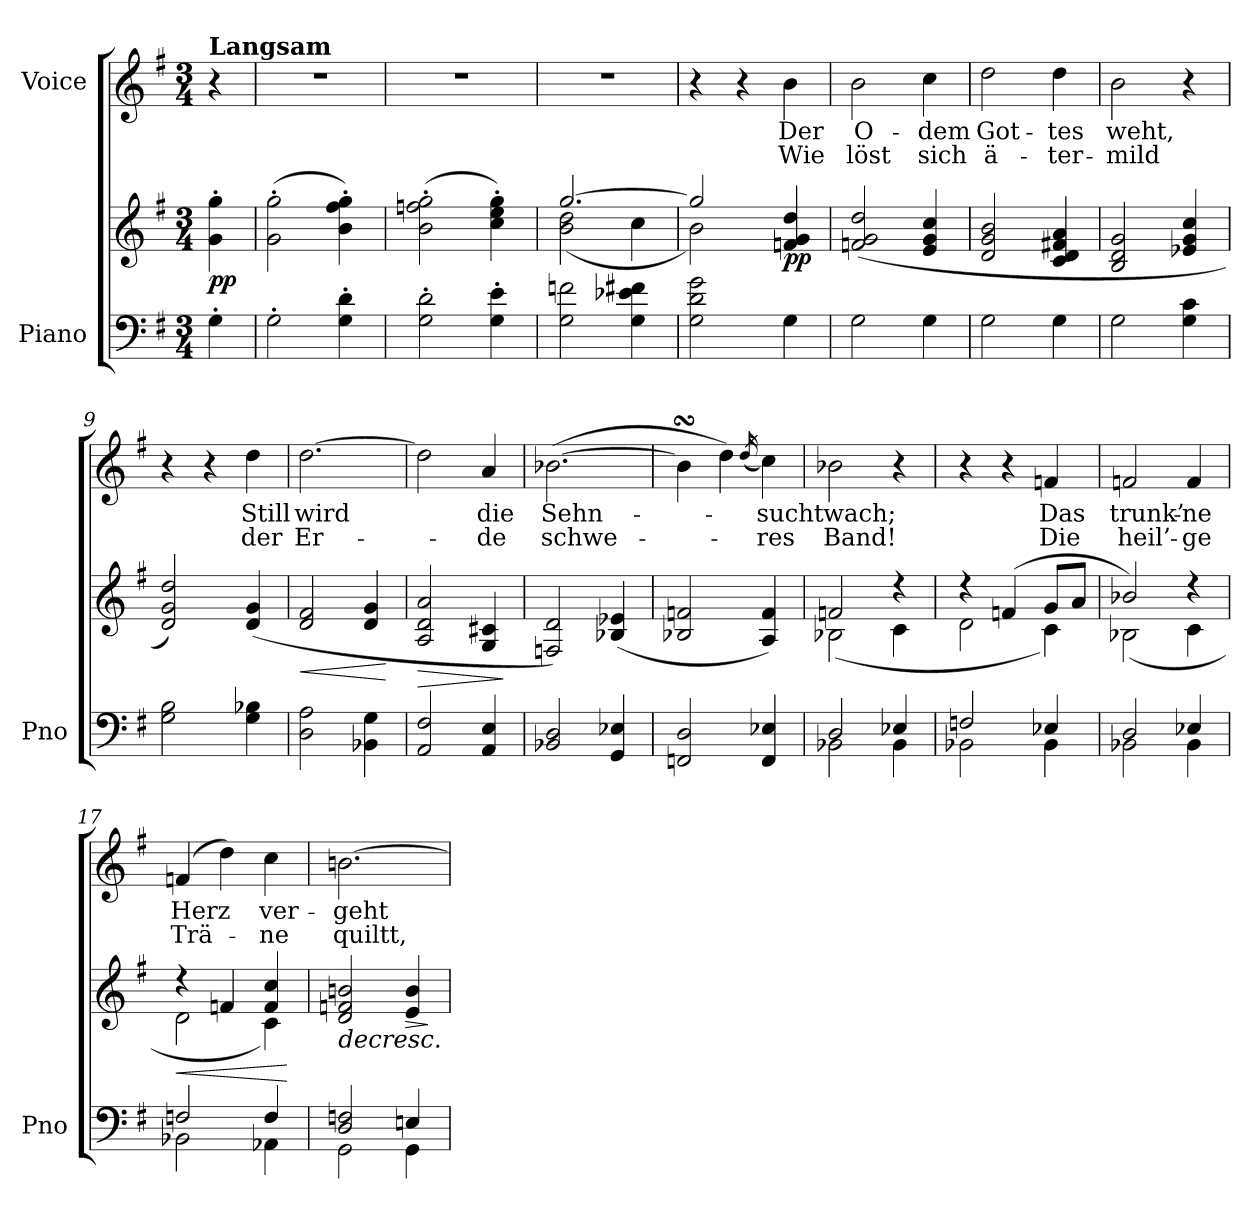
**kern	**kern	**dynam	**kern	**text	**text
*part2	*part2	*part2	*part1	*part1	*part1
*staff3	*staff2	*staff2/3	*staff1	*staff1	*staff1
*I"Piano	*	*	*I"Voice	*	*
*I'Pno	*	*	*	*	*
*clefF4	*clefG2	*	*clefG2	*	*
*k[f#]	*k[f#]	*	*k[f#]	*	*
*M3/4	*M3/4	*	*M3/4	*	*
=1	=1	=1	=1	=1	=1
!	!	!	!LO:TX:a:B:t=Langsam	!	!
!	!	!LO:DY:b	!	!	!
4G'\	4g\' 4gg\'	pp	4r	.	.
=2	=2	=2	=2	=2	=2
2G'\	(2g\' 2gg\'	.	2.r	.	.
4G\' 4d\'	4b\' 4ff#\' 4gg\')	.	.	.	.
=3	=3	=3	=3	=3	=3
2G\' 2d\'	(2b\' 2ffn\' 2gg\'	.	2.r	.	.
4G\' 4e\'	4cc\' 4ee\' 4gg\')	.	.	.	.
=4	=4	=4	=4	=4	=4
*	*^	*	*	*	*
2G\ 2fn\	[2.gg/	(2b\ 2dd\	.	2.r	.	.
4G\ 4e-X\ 4f#X\	.	4cc\	.	.	.	.
=5	=5	=5	=5	=5	=5	=5
2G\ 2d\ 2g\	2gg/]	2b\)	.	4r	.	.
.	.	.	.	4r	.	.
!	!	!	!LO:DY:b	!	!	!
4G\	4fn/ 4g/ 4dd/	4ryy	pp	4b\	Der	Wie
*	*v	*v	*	*	*	*
=6	=6	=6	=6	=6	=6
2G\	(<2fn/ 2g/ 2dd/	.	2b\	O-	löst
4G\	4e/ 4g/ 4cc/	.	4cc\	-dem	sich
=7	=7	=7	=7	=7	=7
2G\	2d/ 2g/ 2b/	.	2dd\	Got-	ä-
4G\	4c/ 4d/ 4f#X/ 4a/	.	4dd\	-tes	-ter-
=8	=8	=8	=8	=8	=8
2G\	2B/ 2d/ 2g/	.	2b\	weht,	-mild
4G\ 4c\	4e-X/ 4g/ 4cc/	.	4r	.	.
=9	=9	=9	=9	=9	=9
2G\ 2B\	2d/ 2g/ 2dd/)	.	4r	.	.
.	.	.	4r	.	.
4G\ 4B-X\	(<4d/ 4g/	.	4dd\	Still	der
=10	=10	=10	=10	=10	=10
!	!	!LO:HP:b	!	!	!
2D\ 2A\	2d/ 2f#/	<	[2.dd\	wird	Er-
4BB-X\ 4G\	4d/ 4g/	.	.	.	.
.	.	[	.	.	.
=11	=11	=11	=11	=11	=11
!	!	!LO:HP:b	!	!	!
2AA/ 2F#/	2A/ 2d/ 2a/	>	2dd\]	.	.
4AA/ 4E/	4G/ 4c#X/	.	4a/	die	-de
.	.	]	.	.	.
=12	=12	=12	=12	=12	=12
2BB-X/ 2D/	2Fn/ 2d/)	.	([2.b-X\	Sehn-	schwe-
4GG/ 4E-X/	(4B-X/ 4e-X/	.	.	.	.
=13	=13	=13	=13	=13	=13
2FFn/ 2D/	2B-X/ 2fn/	.	4b-sSSs\]	.	.
.	.	.	4dd\)	.	.
.	.	.	(16qdd/	.	.
4FF/ 4E-X/	4A/ 4f/)	.	4cc\)	-sucht	-res
=14	=14	=14	=14	=14	=14
*^	*^	*	*	*	*
2D/	2BB-X\	2fn/	(2B-X\	.	2b-X\	wach;	Band!
4E-X/	4BB-\	4r	4c\	.	4r	.	.
=15	=15	=15	=15	=15	=15	=15	=15
2Fn/	2BB-X\	4r	2d\	.	4r	.	.
.	.	(4fn/	.	.	4r	.	.
4E-X/	4BB-\	8g/L	4c\)	.	4fn/	Das	Die
.	.	8a/J	.	.	.	.	.
=16	=16	=16	=16	=16	=16	=16	=16
2D/	2BB-X\	2b-X/)	(2B-X\	.	2fn/	trunk’-	heil’-
4E-X/	4BB-\	4r	4c\	.	4f/	-ne	-ge
=17	=17	=17	=17	=17	=17	=17	=17
!	!	!	!	!LO:HP:b	!	!	!
2Fn/	2BB-X\	4r	2d\	<	(4fn/	Herz	Trä-
.	.	4fn/	.	.	4dd\)	.	.
4F/	4AA-X\	4f/ 4cc/	4c\)	.	4cc\	ver-	-ne
*v	*v	*	*	*	*	*	*
*	*v	*v	*	*	*	*
.	.	[	.	.	.
=18	=18	=18	=18	=18	=18
*^	*	*	*	*	*
!	!	!	!LO:HP:b	!	!	!
2D/ 2Fn/	2GG\	2d/ 2fn/ 2bn/	>	[2.bn\	-geht	quiltt,
!	!	!	!LO:HP:b	!	!	!
4En/	4GG\	4e/ 4b/	>	.	.	.
*v	*v	*	*	*	*	*
.	.	] ]	.	.	.
=	=	=	=	=	=
*-	*-	*-	*-	*-	*-
